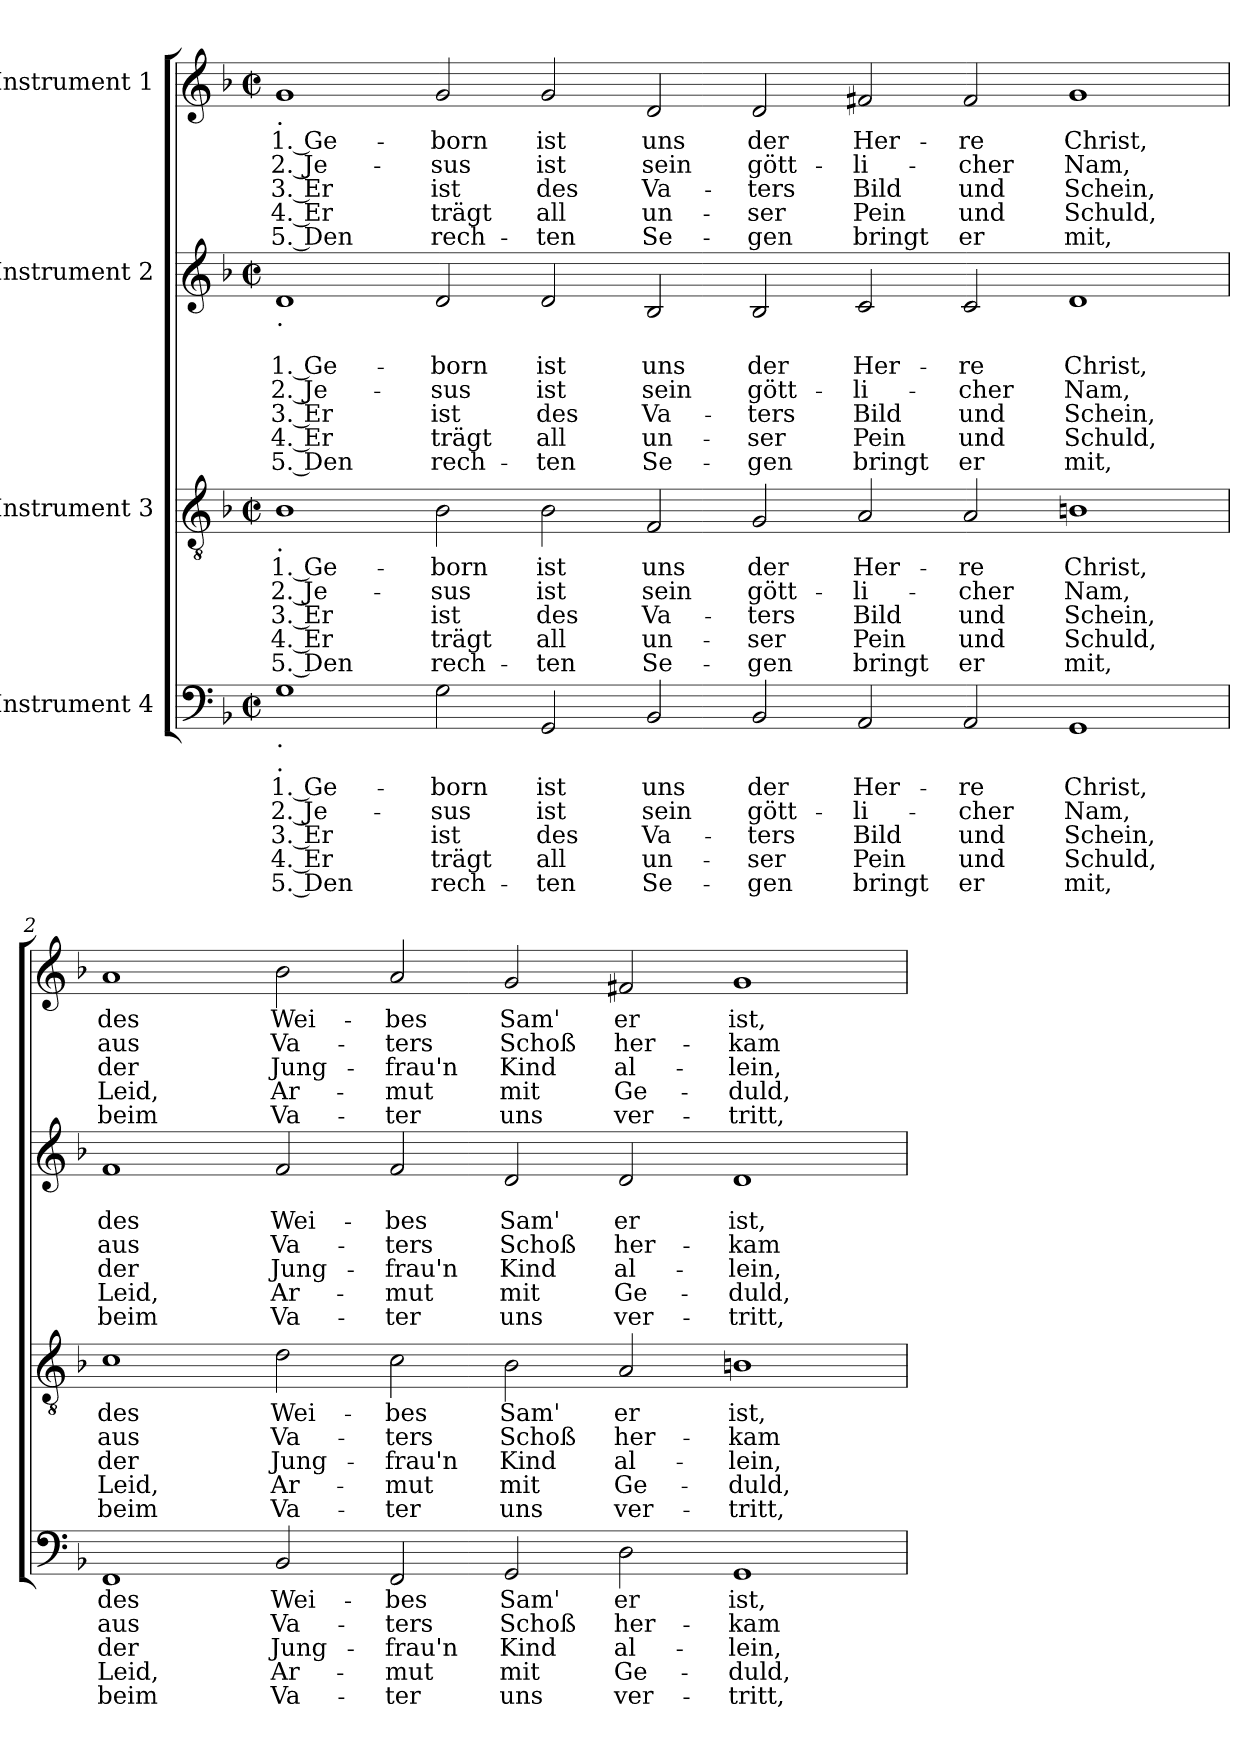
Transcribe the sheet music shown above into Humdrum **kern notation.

**kern	**text	**text	**text	**text	**text	**kern	**text	**text	**text	**text	**text	**kern	**text	**text	**text	**text	**text	**text	**kern	**text	**text	**text	**text	**text
*part4	*part4	*part4	*part4	*part4	*part4	*part3	*part3	*part3	*part3	*part3	*part3	*part2	*part2	*part2	*part2	*part2	*part2	*part2	*part1	*part1	*part1	*part1	*part1	*part1
*staff4	*staff4	*staff4	*staff4	*staff4	*staff4	*staff3	*staff3	*staff3	*staff3	*staff3	*staff3	*staff2	*staff2	*staff2	*staff2	*staff2	*staff2	*staff2	*staff1	*staff1	*staff1	*staff1	*staff1	*staff1
*I"Instrument 4	*	*	*	*	*	*I"Instrument 3	*	*	*	*	*	*I"Instrument 2	*	*	*	*	*	*	*I"Instrument 1	*	*	*	*	*
!!LO:PB:g=z
*stria5	*	*	*	*	*	*stria5	*	*	*	*	*	*stria5	*	*	*	*	*	*	*stria5	*	*	*	*	*
*clefF4	*	*	*	*	*	*clefGv2	*	*	*	*	*	*clefG2	*	*	*	*	*	*	*clefG2	*	*	*	*	*
*k[b-]	*	*	*	*	*	*k[b-]	*	*	*	*	*	*k[b-]	*	*	*	*	*	*	*k[b-]	*	*	*	*	*
*F:	*	*	*	*	*	*F:	*	*	*	*	*	*F:	*	*	*	*	*	*	*F:	*	*	*	*	*
*M2/2	*	*	*	*	*	*M2/2	*	*	*	*	*	*M2/2	*	*	*	*	*	*	*M2/2	*	*	*	*	*
*met(c|)	*	*	*	*	*	*met(c|)	*	*	*	*	*	*met(c|)	*	*	*	*	*	*	*met(c|)	*	*	*	*	*
=1	=1	=1	=1	=1	=1	=1	=1	=1	=1	=1	=1	=1	=1	=1	=1	=1	=1	=1	=1	=1	=1	=1	=1	=1
!	!	!	!	!	!	!	!	!	!	!	!	!	!	!	!	!	!	!	!LO:TX:b:t=.	!	!	!	!	!
!	!	!	!	!	!	!	!	!	!	!	!	!LO:TX:b:t=.	!	!	!	!	!	!	!	!	!	!	!	!
!	!	!	!	!	!	!LO:TX:b:t=.	!	!	!	!	!	!	!	!	!	!	!	!	!	!	!	!	!	!
!LO:TX:b:t=.	!	!	!	!	!	!	!	!	!	!	!	!	!	!	!	!	!	!	!	!	!	!	!	!
!LO:TX:b:t=.	!	!	!	!	!	!	!	!	!	!	!	!	!	!	!	!	!	!	!	!	!	!	!	!
!	!LO:LY:b:rj	!LO:LY:b:rj	!LO:LY:b:rj	!LO:LY:b:rj	!LO:LY:b:rj	!	!LO:LY:b:rj	!LO:LY:b:rj	!LO:LY:b:rj	!LO:LY:b:rj	!LO:LY:b:rj	!	!LO:LY:b:rj	!LO:LY:b:rj	!LO:LY:b:rj	!LO:LY:b:rj	!LO:LY:b:rj	!LO:LY:b:rj	!	!LO:LY:b:rj	!LO:LY:b:rj	!LO:LY:b:rj	!LO:LY:b:rj	!LO:LY:b:rj
1G	1. Ge-	-2. Je-	-3. Er	4. Er	5. Den	1B-	1. Ge-	-2. Je-	-3. Er	4. Er	5. Den	1d	.	1. Ge-	-2. Je-	-3. Er	4. Er	5. Den	1g	1. Ge-	-2. Je-	-3. Er	4. Er	5. Den
!	!LO:LY:b:cj	!LO:LY:b:cj	!LO:LY:b:cj	!LO:LY:b:cj	!LO:LY:b:cj	!	!LO:LY:b:cj	!LO:LY:b:cj	!LO:LY:b:cj	!LO:LY:b:cj	!LO:LY:b:cj	!	!	!LO:LY:b:cj	!LO:LY:b:cj	!LO:LY:b:cj	!LO:LY:b:cj	!LO:LY:b:cj	!	!LO:LY:b:cj	!LO:LY:b:cj	!LO:LY:b:cj	!LO:LY:b:cj	!LO:LY:b:cj
2G\	born	sus	ist	trägt	rech-	2B-\	born	sus	ist	trägt	rech-	2d/	.	born	sus	ist	trägt	rech-	2g/	born	sus	ist	trägt	rech-
!	!LO:LY:b:cj	!LO:LY:b:cj	!LO:LY:b:cj	!LO:LY:b:cj	!LO:LY:b:cj	!	!LO:LY:b:cj	!LO:LY:b:cj	!LO:LY:b:cj	!LO:LY:b:cj	!LO:LY:b:cj	!	!	!LO:LY:b:cj	!LO:LY:b:cj	!LO:LY:b:cj	!LO:LY:b:cj	!LO:LY:b:cj	!	!LO:LY:b:cj	!LO:LY:b:cj	!LO:LY:b:cj	!LO:LY:b:cj	!LO:LY:b:cj
2GG/	-ist	ist	des	all	ten	2B-\	-ist	ist	des	all	ten	2d/	.	-ist	ist	des	all	ten	2g/	-ist	ist	des	all	ten
!	!LO:LY:b:cj	!LO:LY:b:cj	!LO:LY:b:cj	!LO:LY:b:cj	!LO:LY:b:cj	!	!LO:LY:b:cj	!LO:LY:b:cj	!LO:LY:b:cj	!LO:LY:b:cj	!LO:LY:b:cj	!	!	!LO:LY:b:cj	!LO:LY:b:cj	!LO:LY:b:cj	!LO:LY:b:cj	!LO:LY:b:cj	!	!LO:LY:b:cj	!LO:LY:b:cj	!LO:LY:b:cj	!LO:LY:b:cj	!LO:LY:b:cj
2BB-/	uns	sein	Va-	-un-	-Se-	2F/	uns	sein	Va-	-un-	-Se-	2B-/	.	uns	sein	Va-	-un-	-Se-	2d/	uns	sein	Va-	-un-	-Se-
!	!LO:LY:b:cj	!LO:LY:b:cj	!LO:LY:b:cj	!LO:LY:b:cj	!LO:LY:b:cj	!	!LO:LY:b:cj	!LO:LY:b:cj	!LO:LY:b:cj	!LO:LY:b:cj	!LO:LY:b:cj	!	!	!LO:LY:b:cj	!LO:LY:b:cj	!LO:LY:b:cj	!LO:LY:b:cj	!LO:LY:b:cj	!	!LO:LY:b:cj	!LO:LY:b:cj	!LO:LY:b:cj	!LO:LY:b:cj	!LO:LY:b:cj
2BB-/	-der	gött-	-ters	ser	gen	2G/	-der	gött-	-ters	ser	gen	2B-/	.	-der	gött-	-ters	ser	gen	2d/	-der	gött-	-ters	ser	gen
!	!LO:LY:b:cj	!LO:LY:b:cj	!LO:LY:b:cj	!LO:LY:b:cj	!LO:LY:b:cj	!	!LO:LY:b:cj	!LO:LY:b:cj	!LO:LY:b:cj	!LO:LY:b:cj	!LO:LY:b:cj	!	!	!LO:LY:b:cj	!LO:LY:b:cj	!LO:LY:b:cj	!LO:LY:b:cj	!LO:LY:b:cj	!	!LO:LY:b:cj	!LO:LY:b:cj	!LO:LY:b:cj	!LO:LY:b:cj	!LO:LY:b:cj
2AA/	Her-	-li-	-Bild	Pein	bringt	2A/	Her-	-li-	-Bild	Pein	bringt	2c/	.	Her-	-li-	-Bild	Pein	bringt	2f#X/	Her-	-li-	-Bild	Pein	bringt
!	!LO:LY:b:cj	!LO:LY:b:cj	!LO:LY:b:cj	!LO:LY:b:cj	!LO:LY:b:cj	!	!LO:LY:b:cj	!LO:LY:b:cj	!LO:LY:b:cj	!LO:LY:b:cj	!LO:LY:b:cj	!	!	!LO:LY:b:cj	!LO:LY:b:cj	!LO:LY:b:cj	!LO:LY:b:cj	!LO:LY:b:cj	!	!LO:LY:b:cj	!LO:LY:b:cj	!LO:LY:b:cj	!LO:LY:b:cj	!LO:LY:b:cj
2AA/	re	cher	und	und	er	2A/	re	cher	und	und	er	2c/	.	re	cher	und	und	er	2f#/	re	cher	und	und	er
!	!LO:LY:b:cj	!LO:LY:b:cj	!LO:LY:b:cj	!LO:LY:b:cj	!LO:LY:b:cj	!	!LO:LY:b:cj	!LO:LY:b:cj	!LO:LY:b:cj	!LO:LY:b:cj	!LO:LY:b:cj	!	!	!LO:LY:b:cj	!LO:LY:b:cj	!LO:LY:b:cj	!LO:LY:b:cj	!LO:LY:b:cj	!	!LO:LY:b:cj	!LO:LY:b:cj	!LO:LY:b:cj	!LO:LY:b:cj	!LO:LY:b:cj
1GG	Christ,	Nam,	Schein,	Schuld,	mit,	1Bn	Christ,	Nam,	Schein,	Schuld,	mit,	1d	.	Christ,	Nam,	Schein,	Schuld,	mit,	1g	Christ,	Nam,	Schein,	Schuld,	mit,
=2	=2	=2	=2	=2	=2	=2	=2	=2	=2	=2	=2	=2	=2	=2	=2	=2	=2	=2	=2	=2	=2	=2	=2	=2
!	!LO:LY:b:cj	!LO:LY:b:cj	!LO:LY:b:cj	!LO:LY:b:cj	!LO:LY:b:cj	!	!LO:LY:b:cj	!LO:LY:b:cj	!LO:LY:b:cj	!LO:LY:b:cj	!LO:LY:b:cj	!	!	!LO:LY:b:cj	!LO:LY:b:cj	!LO:LY:b:cj	!LO:LY:b:cj	!LO:LY:b:cj	!	!LO:LY:b:cj	!LO:LY:b:cj	!LO:LY:b:cj	!LO:LY:b:cj	!LO:LY:b:cj
1FF	des	aus	der	Leid,	beim	1c	des	aus	der	Leid,	beim	1f	.	des	aus	der	Leid,	beim	1a	des	aus	der	Leid,	beim
!	!LO:LY:b:cj	!LO:LY:b:cj	!LO:LY:b	!LO:LY:b:cj	!LO:LY:b:cj	!	!LO:LY:b:cj	!LO:LY:b:cj	!LO:LY:b	!LO:LY:b:cj	!LO:LY:b:cj	!	!	!LO:LY:b:cj	!LO:LY:b:cj	!LO:LY:b	!LO:LY:b:cj	!LO:LY:b:cj	!	!LO:LY:b:cj	!LO:LY:b:cj	!LO:LY:b	!LO:LY:b:cj	!LO:LY:b:cj
2BB-/	Wei-	-Va-	-Jung-	-Ar-	-Va-	2d\	Wei-	-Va-	-Jung-	-Ar-	-Va-	2f/	.	Wei-	-Va-	-Jung-	-Ar-	-Va-	2b-\	Wei-	-Va-	-Jung-	-Ar-	-Va-
!	!LO:LY:b:cj	!LO:LY:b:cj	!LO:LY:b:rj	!LO:LY:b:cj	!LO:LY:b:cj	!	!LO:LY:b:cj	!LO:LY:b:cj	!LO:LY:b:rj	!LO:LY:b:cj	!LO:LY:b:cj	!	!	!LO:LY:b:cj	!LO:LY:b:cj	!LO:LY:b:rj	!LO:LY:b:cj	!LO:LY:b:cj	!	!LO:LY:b:cj	!LO:LY:b:cj	!LO:LY:b:rj	!LO:LY:b:cj	!LO:LY:b:cj
2FF/	-bes	ters	frau'n	mut	ter	2c\	-bes	ters	frau'n	mut	ter	2f/	.	-bes	ters	frau'n	mut	ter	2a/	-bes	ters	frau'n	mut	ter
!	!LO:LY:b:cj	!LO:LY:b:cj	!LO:LY:b:cj	!LO:LY:b:cj	!LO:LY:b:cj	!	!LO:LY:b:cj	!LO:LY:b:cj	!LO:LY:b:cj	!LO:LY:b:cj	!LO:LY:b:cj	!	!	!LO:LY:b:cj	!LO:LY:b:cj	!LO:LY:b:cj	!LO:LY:b:cj	!LO:LY:b:cj	!	!LO:LY:b:cj	!LO:LY:b:cj	!LO:LY:b:cj	!LO:LY:b:cj	!LO:LY:b:cj
2GG/	Sam'	Schoß	Kind	mit	uns	2B-\	Sam'	Schoß	Kind	mit	uns	2d/	.	Sam'	Schoß	Kind	mit	uns	2g/	Sam'	Schoß	Kind	mit	uns
!	!LO:LY:b:cj	!LO:LY:b:cj	!LO:LY:b:cj	!LO:LY:b:cj	!LO:LY:b:cj	!	!LO:LY:b:cj	!LO:LY:b:cj	!LO:LY:b:cj	!LO:LY:b:cj	!LO:LY:b:cj	!	!	!LO:LY:b:cj	!LO:LY:b:cj	!LO:LY:b:cj	!LO:LY:b:cj	!LO:LY:b:cj	!	!LO:LY:b:cj	!LO:LY:b:cj	!LO:LY:b:cj	!LO:LY:b:cj	!LO:LY:b:cj
2D\	er	her-	-al-	-Ge-	-ver-	2A/	er	her-	-al-	-Ge-	-ver-	2d/	.	er	her-	-al-	-Ge-	-ver-	2f#X/	er	her-	-al-	-Ge-	-ver-
!	!LO:LY:b:cj	!LO:LY:b:cj	!LO:LY:b:cj	!LO:LY:b:cj	!LO:LY:b:cj	!	!LO:LY:b:cj	!LO:LY:b:cj	!LO:LY:b:cj	!LO:LY:b:cj	!LO:LY:b:cj	!	!	!LO:LY:b:cj	!LO:LY:b:cj	!LO:LY:b:cj	!LO:LY:b:cj	!LO:LY:b:cj	!	!LO:LY:b:cj	!LO:LY:b:cj	!LO:LY:b:cj	!LO:LY:b:cj	!LO:LY:b:cj
1GG	-ist,	kam	lein,	duld,	tritt,	1Bn	-ist,	kam	lein,	duld,	tritt,	1d	.	-ist,	kam	lein,	duld,	tritt,	1g	-ist,	kam	lein,	duld,	tritt,
=	=	=	=	=	=	=	=	=	=	=	=	=	=	=	=	=	=	=	=	=	=	=	=	=
*-	*-	*-	*-	*-	*-	*-	*-	*-	*-	*-	*-	*-	*-	*-	*-	*-	*-	*-	*-	*-	*-	*-	*-	*-
